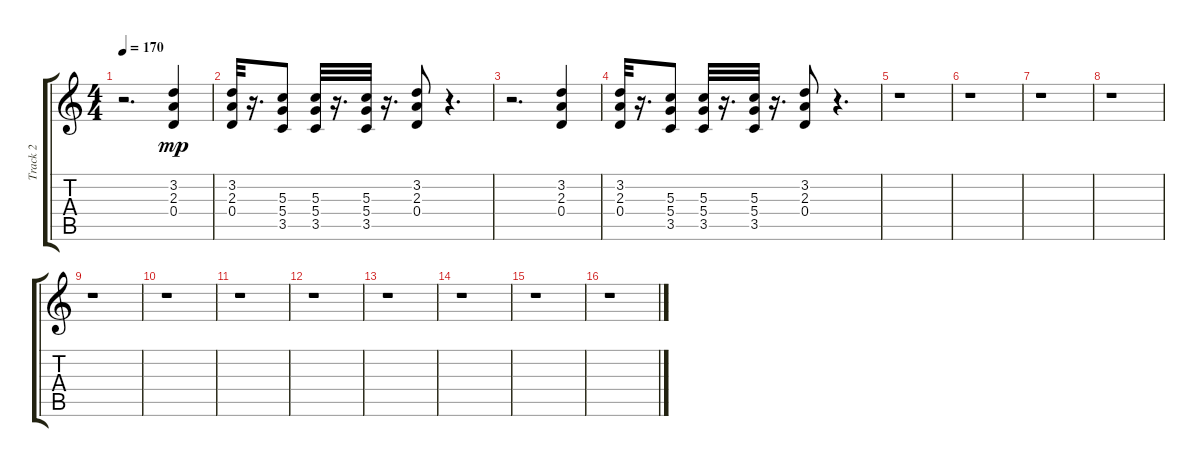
\track ("Track 2" "Track 2") {instrument electricguitarjazz}
\staff {score tabs}
\tuning (E4 B3 G3 D3 A2 E2) {hide}
\ts (4 4)
\tempo 170
\clef g2
\ks c
r.2{d dy mp} (3.2 2.3 0.4).4 |
(3.2 2.3 0.4).32 r.16{d} (5.3 5.4 3.5).8 (5.3 5.4 3.5).32 r.16{d} (5.3 5.4 3.5).32 r.16{d} (3.2 2.3 0.4).8 r.4{d} |
r.2{d} (3.2 2.3 0.4).4 |
(3.2 2.3 0.4).32 r.16{d} (5.3 5.4 3.5).8 (5.3 5.4 3.5).32 r.16{d} (5.3 5.4 3.5).32 r.16{d} (3.2 2.3 0.4).8 r.4{d} |
r.1 |
r.1 |
r.1 |
r.1 |
r.1 |
r.1 |
r.1 |
r.1 |
r.1 |
r.1 |
r.1 |
r.1
